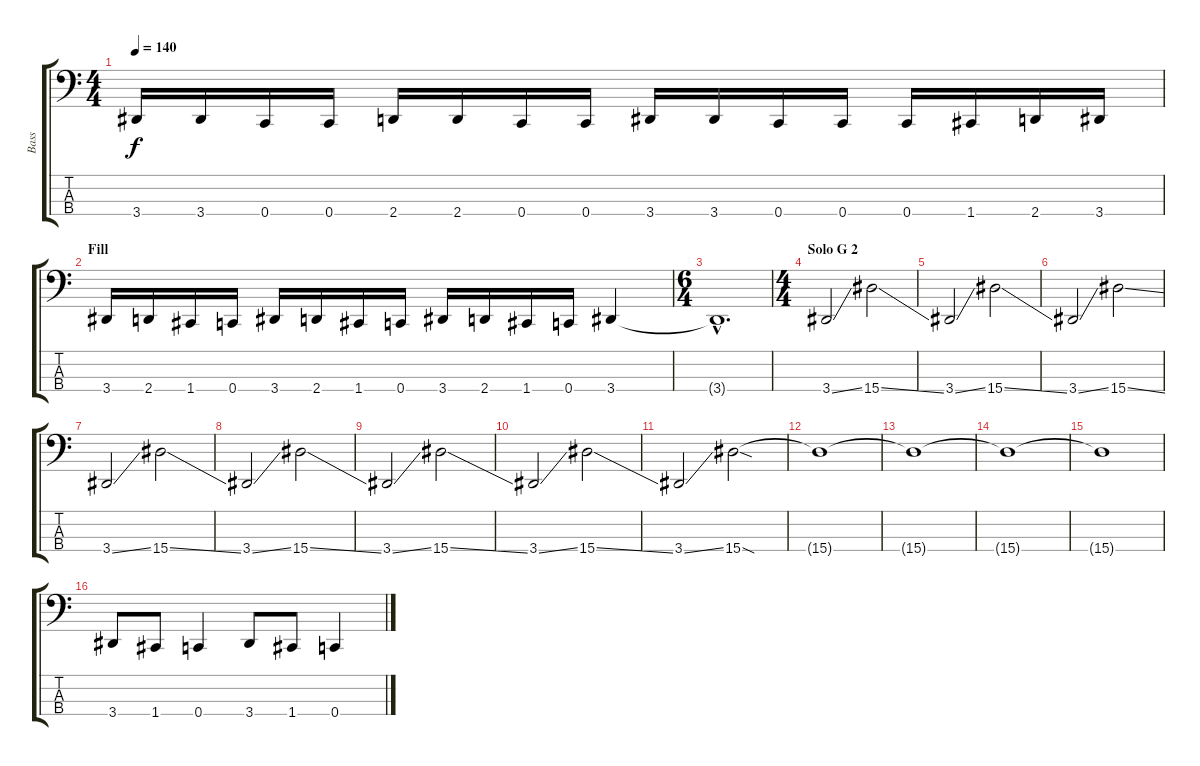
\track ("Bass" "Bass") {instrument electricbasspick}
\staff {score tabs}
\tuning (F2 C2 G1 C1) {hide}
\ts (4 4)
\tempo 140
\clef f4
\ks c
3.4.16{dy f} 3.4.16 0.4.16 0.4.16 2.4.16 2.4.16 0.4.16 0.4.16 3.4.16 3.4.16 0.4.16 0.4.16 0.4.16 1.4.16 2.4.16 3.4.16 |
\section ("" "Fill")
3.4.16 2.4.16 1.4.16 0.4.16 3.4.16 2.4.16 1.4.16 0.4.16 3.4.16 2.4.16 1.4.16 0.4.16 3.4.4 |
\ts (6 4)
3.4{hac t}.1{d} |
\ts (4 4)
\section ("" "Solo G 2")
3.4{ss}.2 15.4{ss}.2 |
3.4{ss}.2 15.4{ss}.2 |
3.4{ss}.2 15.4{ss}.2 |
3.4{ss}.2 15.4{ss}.2 |
3.4{ss}.2 15.4{ss}.2 |
3.4{ss}.2 15.4{ss}.2 |
3.4{ss}.2 15.4{ss}.2 |
3.4{ss}.2 15.4{sod}.2 |
15.4{t}.1 |
15.4{t}.1 |
15.4{t}.1 |
15.4{t}.1 |
3.4.8 1.4.8 0.4.4 3.4.8 1.4.8 0.4.4
